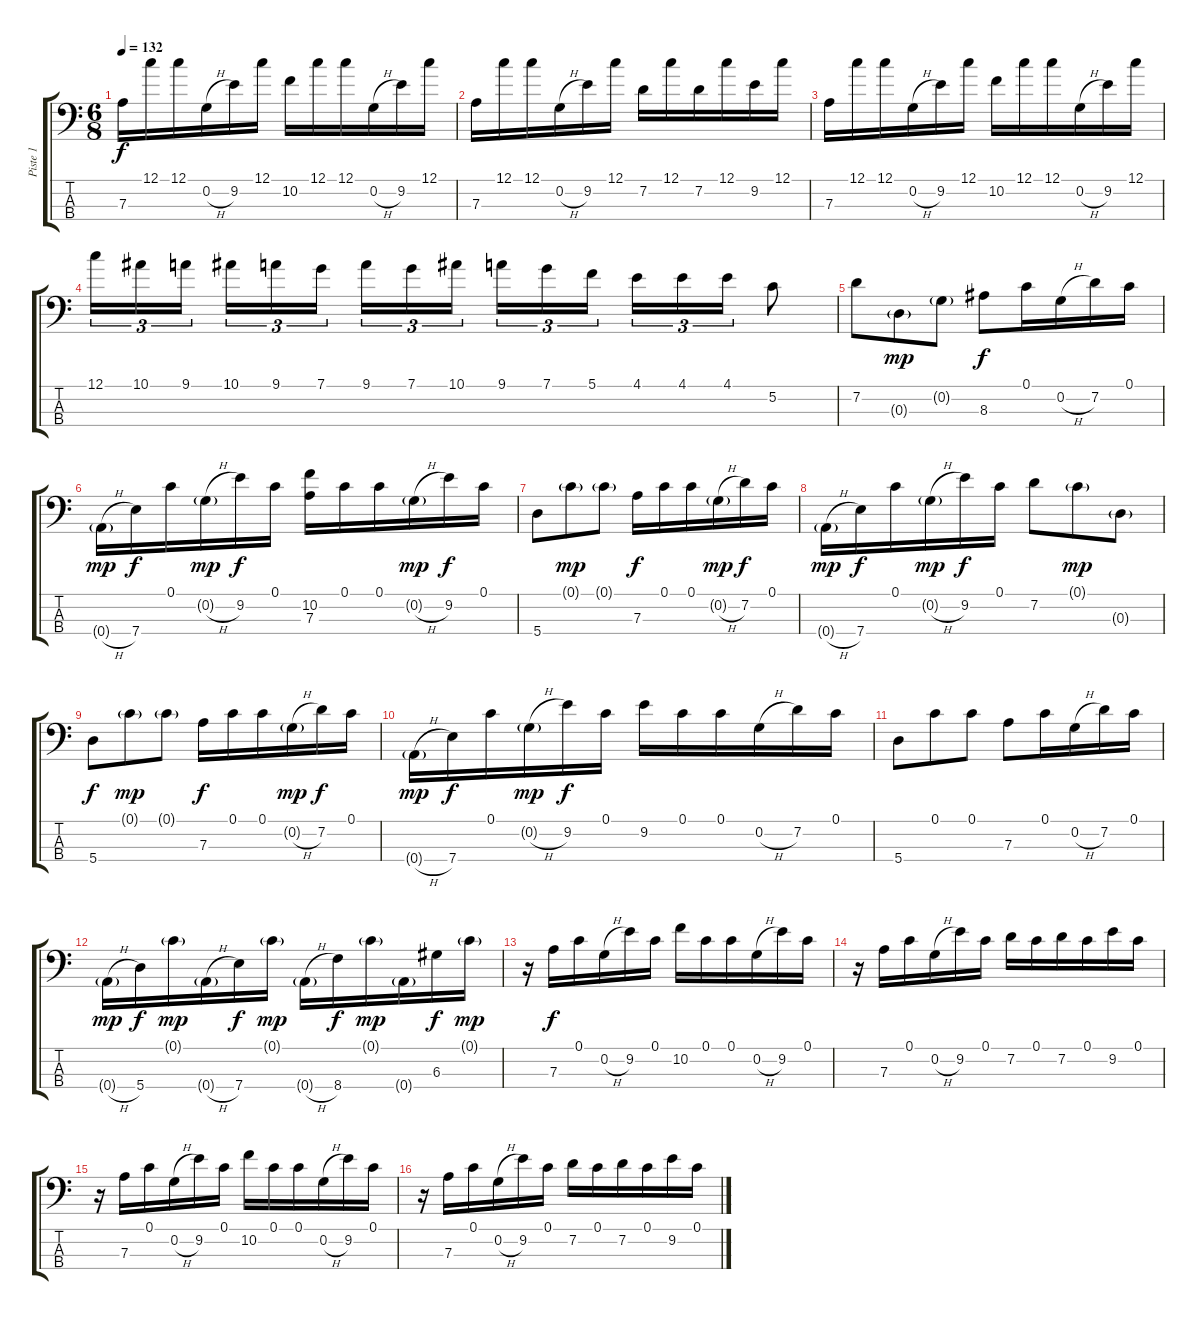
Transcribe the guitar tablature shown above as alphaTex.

\track ("Piste 1" "Piste 1") {instrument slapbass1}
\staff {score tabs}
\tuning (C3 G2 D2 A1) {hide}
\ts (6 8)
\tempo 132
\clef f4
\ks c
7.3.16{dy f} 12.1.16 12.1.16 0.2{h}.16 9.2.16 12.1.16 10.2.16 12.1.16 12.1.16 0.2{h}.16 9.2.16 12.1.16 |
7.3.16 12.1.16 12.1.16 0.2{h}.16 9.2.16 12.1.16 7.2.16 12.1.16 7.2.16 12.1.16 9.2.16 12.1.16 |
7.3.16 12.1.16 12.1.16 0.2{h}.16 9.2.16 12.1.16 10.2.16 12.1.16 12.1.16 0.2{h}.16 9.2.16 12.1.16 |
12.1.16{tu (3 2)} 10.1.16{tu (3 2)} 9.1.16{tu (3 2)} 10.1.16{tu (3 2)} 9.1.16{tu (3 2)} 7.1.16{tu (3 2)} 9.1.16{tu (3 2)} 7.1.16{tu (3 2)} 10.1.16{tu (3 2)} 9.1.16{tu (3 2)} 7.1.16{tu (3 2)} 5.1.16{tu (3 2)} 4.1.16{tu (3 2)} 4.1.16{tu (3 2)} 4.1.16{tu (3 2)} 5.2.8 |
7.2.8 0.3{g}.8{dy mp} 0.2{g}.8 8.3.8{dy f} 0.1.16 0.2{h}.16 7.2.16 0.1.16 |
0.4{h g}.16{dy mp} 7.4.16{dy f} 0.1.16 0.2{h g}.16{dy mp} 9.2.16{dy f} 0.1.16 (10.2 7.3).16 0.1.16 0.1.16 0.2{h g}.16{dy mp} 9.2.16{dy f} 0.1.16 |
5.4.8 0.1{g}.8{dy mp} 0.1{g}.8 7.3.16{dy f} 0.1.16 0.1.16 0.2{h g}.16{dy mp} 7.2.16{dy f} 0.1.16 |
0.4{h g}.16{dy mp} 7.4.16{dy f} 0.1.16 0.2{h g}.16{dy mp} 9.2.16{dy f} 0.1.16 7.2.8 0.1{g}.8{dy mp} 0.3{g}.8 |
5.4.8{dy f} 0.1{g}.8{dy mp} 0.1{g}.8 7.3.16{dy f} 0.1.16 0.1.16 0.2{h g}.16{dy mp} 7.2.16{dy f} 0.1.16 |
0.4{h g}.16{dy mp} 7.4.16{dy f} 0.1.16 0.2{h g}.16{dy mp} 9.2.16{dy f} 0.1.16 9.2.16 0.1.16 0.1.16 0.2{h}.16 7.2.16 0.1.16 |
5.4.8 0.1.8 0.1.8 7.3.8 0.1.16 0.2{h}.16 7.2.16 0.1.16 |
0.4{h g}.16{dy mp} 5.4.16{dy f} 0.1{g}.16{dy mp} 0.4{h g}.16 7.4.16{dy f} 0.1{g}.16{dy mp} 0.4{h g}.16 8.4.16{dy f} 0.1{g}.16{dy mp} 0.4{g}.16 6.3.16{dy f} 0.1{g}.16{dy mp} |
r.16 7.3.16{dy f} 0.1.16 0.2{h}.16 9.2.16 0.1.16 10.2.16 0.1.16 0.1.16 0.2{h}.16 9.2.16 0.1.16 |
r.16 7.3.16 0.1.16 0.2{h}.16 9.2.16 0.1.16 7.2.16 0.1.16 7.2.16 0.1.16 9.2.16 0.1.16 |
r.16 7.3.16 0.1.16 0.2{h}.16 9.2.16 0.1.16 10.2.16 0.1.16 0.1.16 0.2{h}.16 9.2.16 0.1.16 |
r.16 7.3.16 0.1.16 0.2{h}.16 9.2.16 0.1.16 7.2.16 0.1.16 7.2.16 0.1.16 9.2.16 0.1.16
